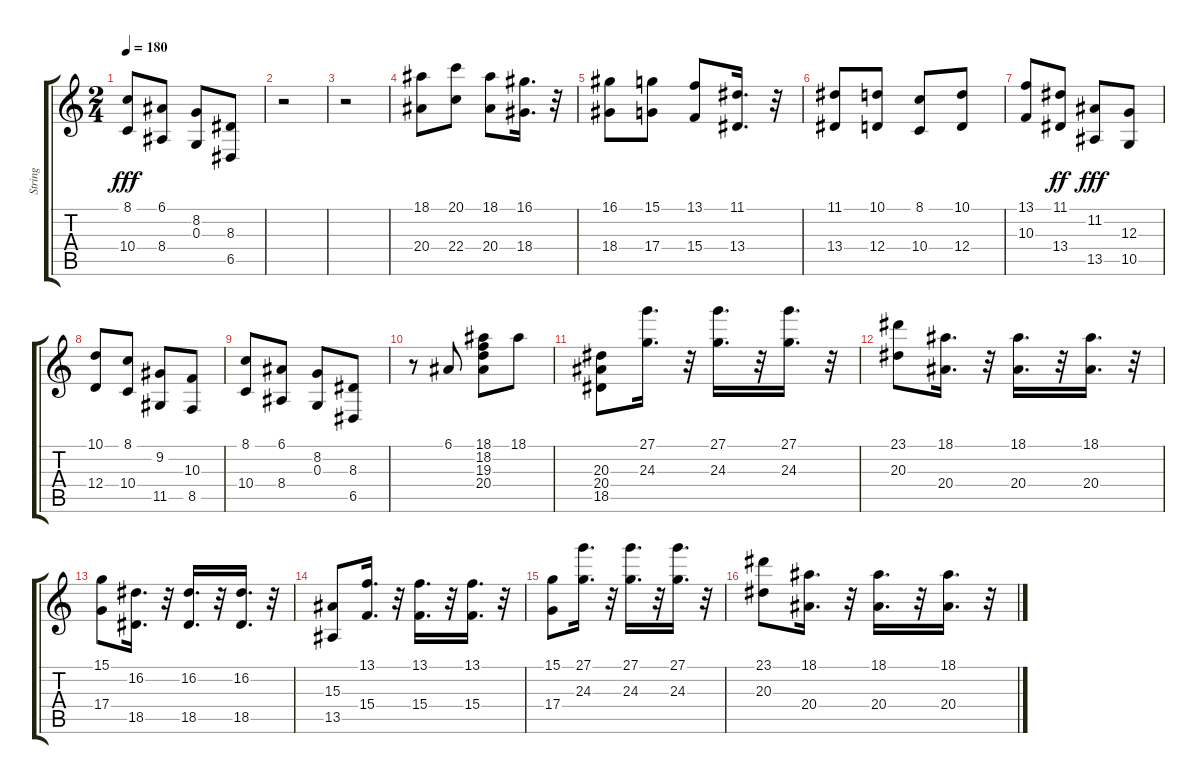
\track ("String" "String") {instrument stringensemble1}
\staff {score tabs}
\tuning (E4 B3 G3 D3 A2 E2) {hide}
\ts (2 4)
\tempo 180
\clef g2
\ks c
(8.1 10.4).8{dy fff} (6.1 8.4).8 (8.2 0.3).8 (8.3 6.5).8 |
r.2 |
r.2 |
(18.1 20.4).8 (20.1 22.4).8 (18.1 20.4).8 (16.1 18.4).16{d} r.32 |
(16.1 18.4).8 (15.1 17.4).8 (13.1 15.4).8 (11.1 13.4).16{d} r.32 |
(11.1 13.4).8 (10.1 12.4).8 (8.1 10.4).8 (10.1 12.4).8 |
(13.1 10.3).8 (11.1 13.4).8{dy ff} (11.2 13.5).8{dy fff} (12.3 10.5).8 |
(10.1 12.4).8 (8.1 10.4).8 (9.2 11.5).8 (10.3 8.5).8 |
(8.1 10.4).8 (6.1 8.4).8 (8.2 0.3).8 (8.3 6.5).8 |
r.8 6.1.8 (18.1 18.2 19.3 20.4).8 18.1.8 |
(20.3 20.4 18.5).8 (27.1 24.3).16{d} r.32 (27.1 24.3).16{d} r.32 (27.1 24.3).16{d} r.32 |
(23.1 20.3).8 (18.1 20.4).16{d} r.32 (18.1 20.4).16{d} r.32 (18.1 20.4).16{d} r.32 |
(15.1 17.4).8 (16.2 18.5).16{d} r.32 (16.2 18.5).16{d} r.32 (16.2 18.5).16{d} r.32 |
(15.3 13.5).8 (13.1 15.4).16{d} r.32 (13.1 15.4).16{d} r.32 (13.1 15.4).16{d} r.32 |
(15.1 17.4).8 (27.1 24.3).16{d} r.32 (27.1 24.3).16{d} r.32 (27.1 24.3).16{d} r.32 |
(23.1 20.3).8 (18.1 20.4).16{d} r.32 (18.1 20.4).16{d} r.32 (18.1 20.4).16{d} r.32
